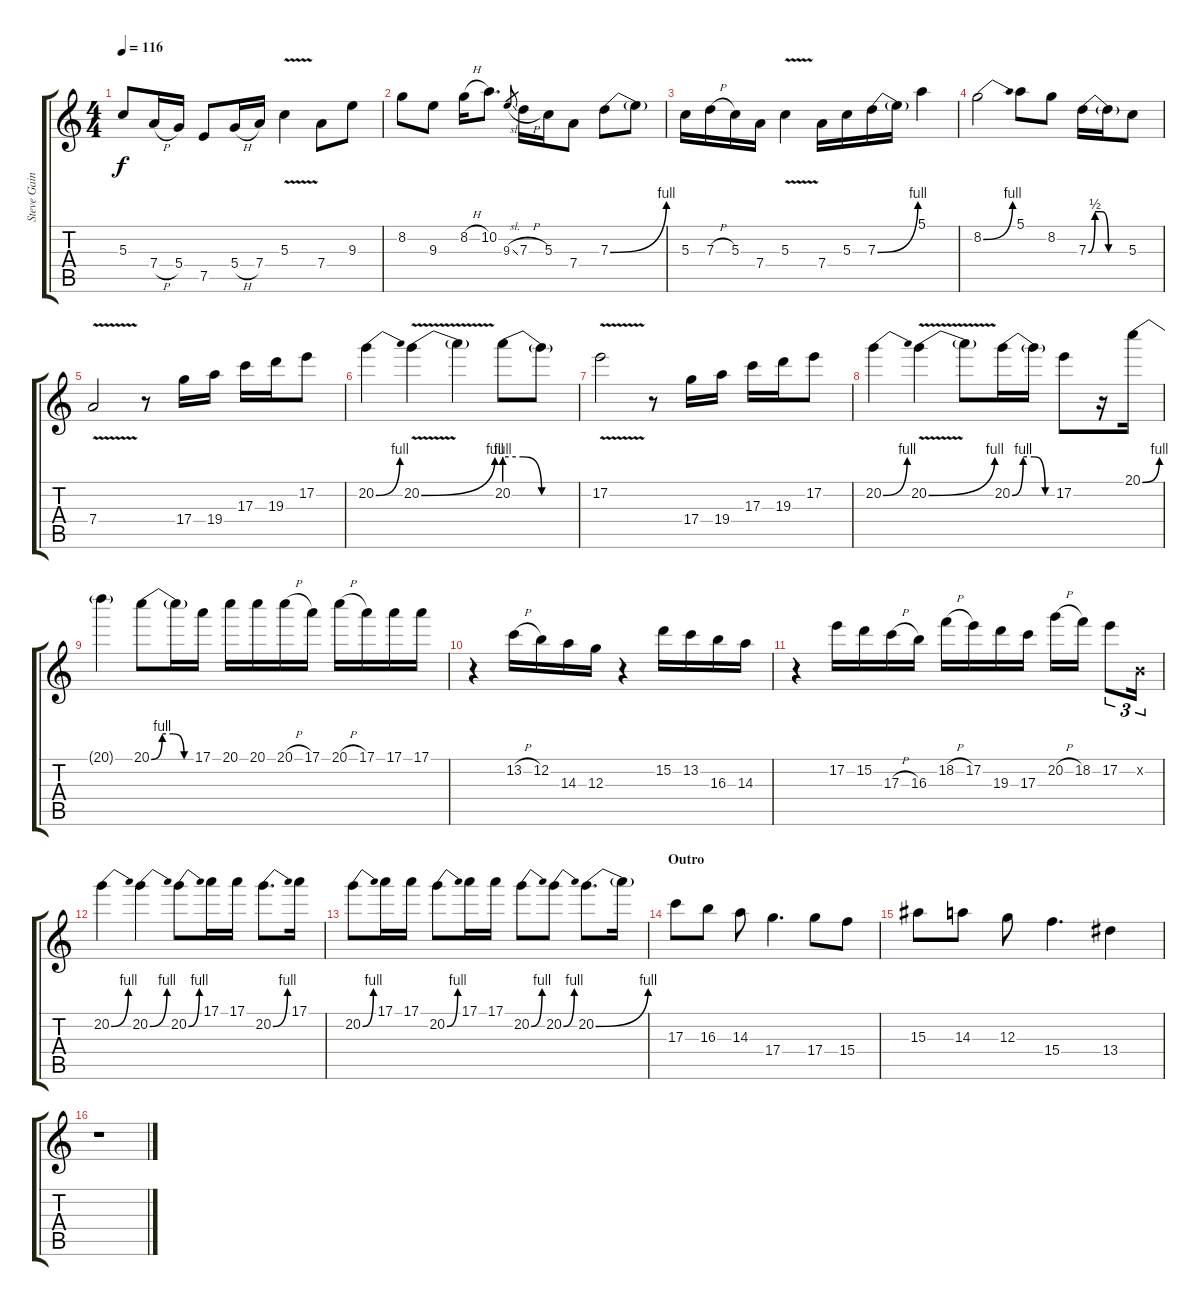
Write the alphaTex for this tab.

\track ("Steve Gaines" "Steve Gain") {instrument distortionguitar}
\staff {score tabs}
\tuning (E4 B3 G3 D3 A2 E2) {hide}
\ts (4 4)
\tempo 116
\clef g2
\ks c
5.3{t}.8{dy f} 7.4{h}.16 5.4.16 7.5.8 5.4{h}.16 7.4.16 5.3{v}.4 7.4.8 9.3.8 |
8.2.8 9.3.8 8.2{h}.16 10.2.8{d} 9.3{sl}.8{gr} 7.3{h}.16 5.3.16 7.4.8 7.3{be (bend 0 0 60 4)}.8 7.3{t}.8 |
5.3.16 7.3{h}.16 5.3.16 7.4.16 5.3{v}.4 7.4.16 5.3.16 7.3{be (bend 0 0 60 4)}.16 7.3{t}.16 5.1.4 |
8.2{be (bend 0 0 60 4)}.2 5.1.8 8.2.8 7.3{be (custom 0 0 10 2 20 2 30 0 60 0)}.16 7.3{t}.16 5.3.8 |
7.4{v}.2 r.8 17.4.16 19.4.16 17.3.16 19.3.16 17.2.8 |
20.2{be (bend 0 0 60 4)}.4 20.2{be (bend 0 0 60 4) v}.4 20.2{t}.4 20.2{be (custom 0 4 15 4 30 0 60 0)}.8 20.2{t}.8 |
17.2{v}.2 r.8 17.4.16 19.4.16 17.3.16 19.3.16 17.2.8 |
20.2{be (bend 0 0 60 4)}.4 20.2{be (bend 0 0 60 4) v}.4 20.2{t}.8 20.2{be (custom 0 0 15 4 30 4 45 0 60 0)}.16 20.2{t}.16 17.2.8 r.16 20.1{be (bend 0 0 60 4)}.16 |
20.1{t}.4 20.1{be (custom 0 0 15 4 30 4 45 0 60 0)}.8 20.1{t}.16 17.1.16 20.1.16 20.1.16 20.1{h}.16 17.1.16 20.1{h}.16 17.1.16 17.1.16 17.1.16 |
r.4 13.2{h}.16 12.2.16 14.3.16 12.3.16 r.4 15.2.16 13.2.16 16.3.16 14.3.16 |
r.4 17.2.16 15.2.16 17.3{h}.16 16.3.16 18.2{h}.16 17.2.16 19.3.16 17.3.16 20.2{h}.16 18.2.16 17.2.8{tu (3 2)} 0.2{x}.16{tu (3 2)} |
20.2{be (bend 0 0 60 4)}.4 20.2{be (bend 0 0 60 4)}.4 20.2{be (bend 0 0 60 4)}.8 17.1.16 17.1.16 20.2{be (bend 0 0 60 4)}.8{d} 17.1.16 |
20.2{be (bend 0 0 60 4)}.8 17.1.16 17.1.16 20.2{be (bend 0 0 60 4)}.8 17.1.16 17.1.16 20.2{be (bend 0 0 60 4)}.8 20.2{be (bend 0 0 60 4)}.8 20.2{be (bend 0 0 60 4)}.8{d} 20.2{t}.16 |
\section ("" "Outro")
17.3.8 16.3.8 14.3.8 17.4.4{d} 17.4.8 15.4.8 |
15.3.8 14.3.8 12.3.8 15.4.4{d} 13.4.4 |
r.1
